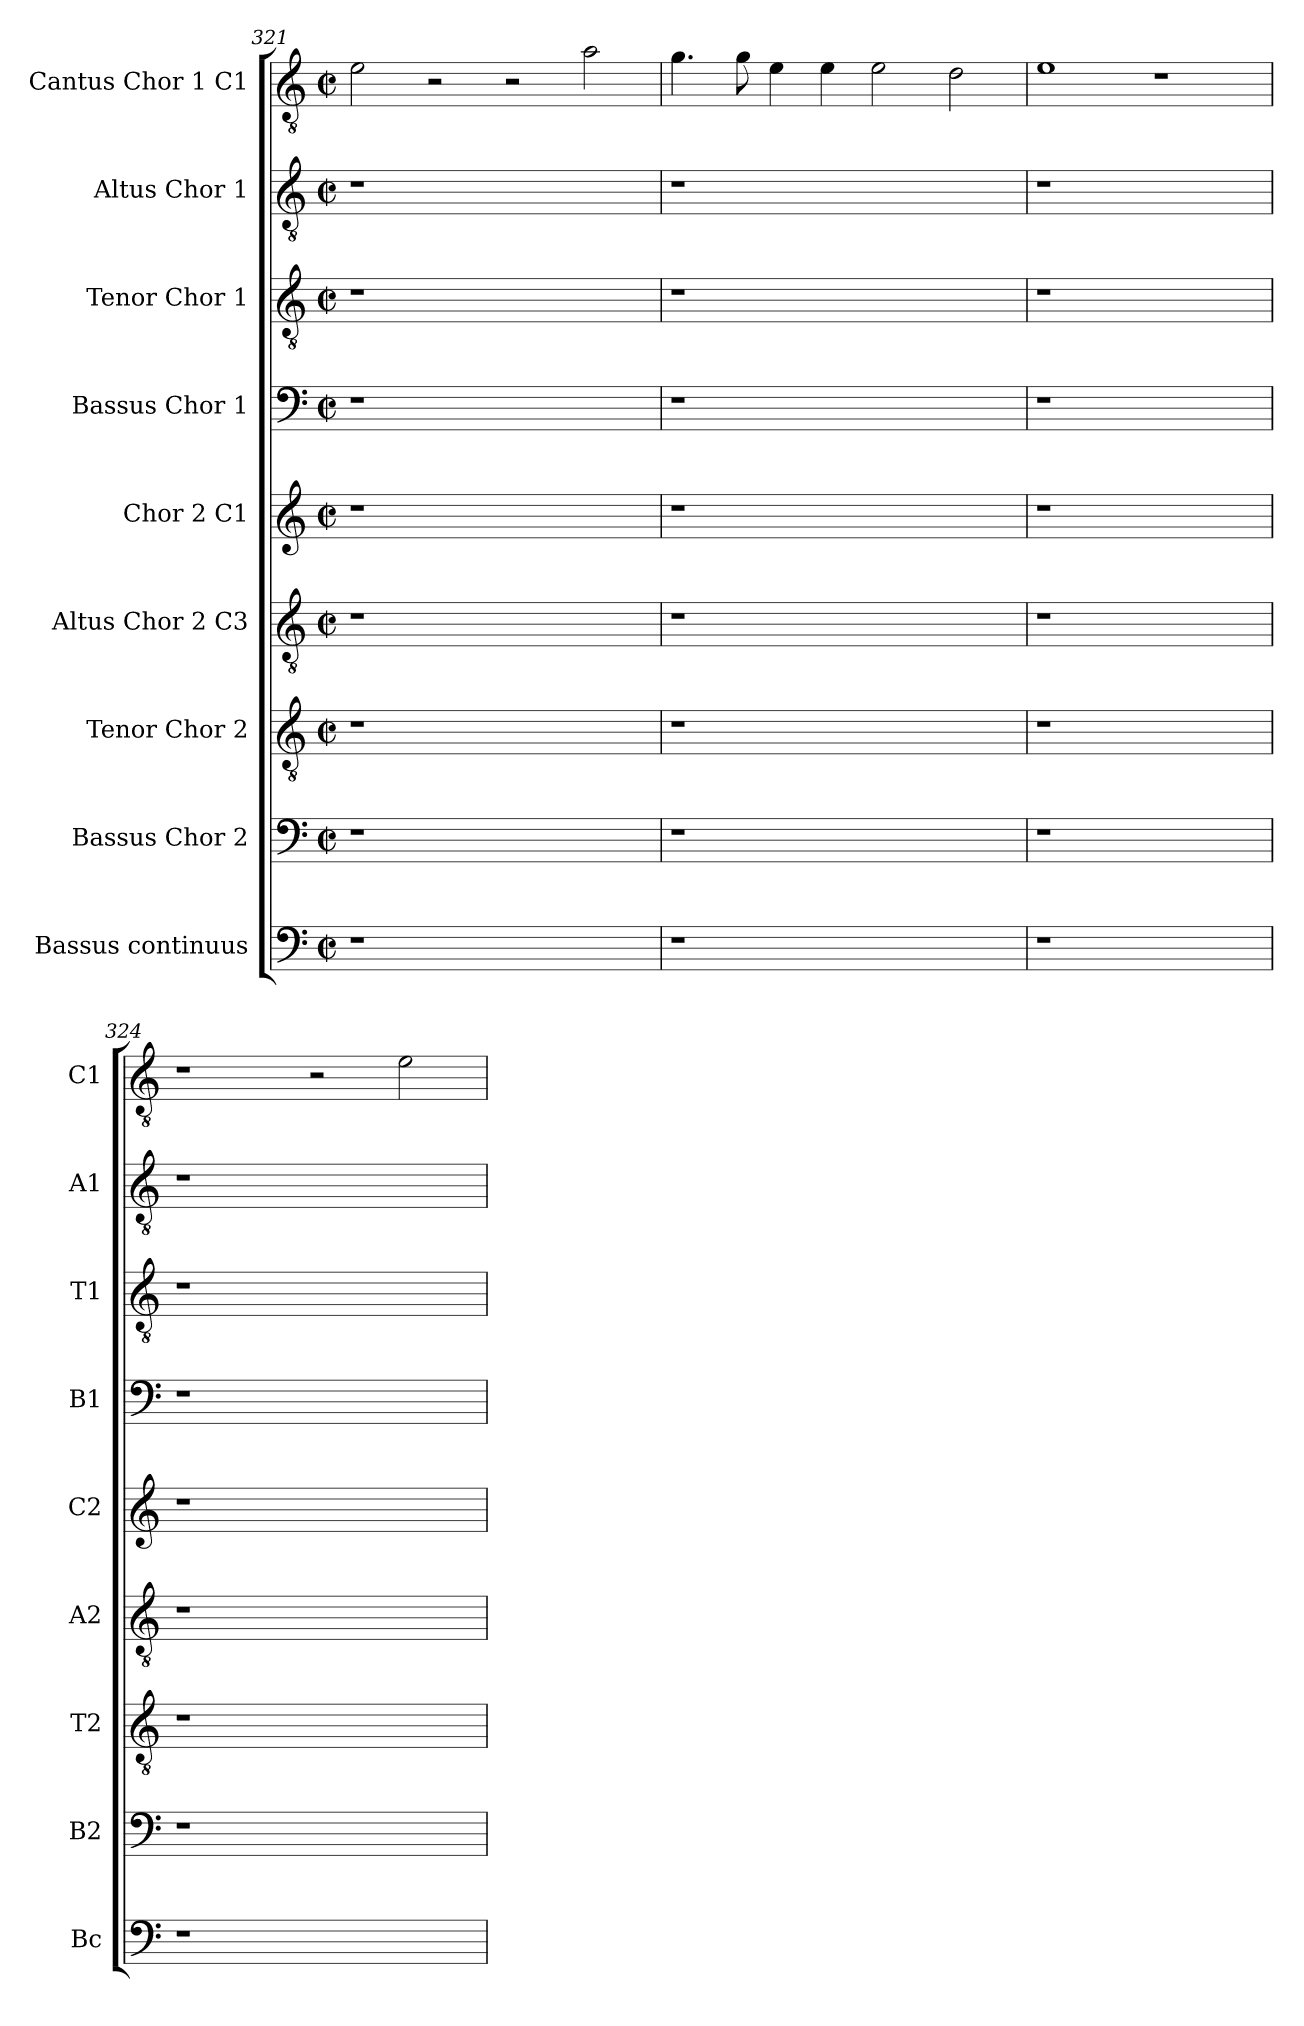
**kern	**kern	**kern	**kern	**kern	**kern	**kern	**kern	**kern
*part9	*part8	*part7	*part6	*part5	*part4	*part3	*part2	*part1
*staff9	*staff8	*staff7	*staff6	*staff5	*staff4	*staff3	*staff2	*staff1
*I"Bassus continuus	*I"Bassus Chor 2	*I"Tenor Chor 2	*I"Altus Chor 2 C3	*I"Chor 2 C1	*I"Bassus Chor 1	*I"Tenor Chor 1	*I"Altus Chor 1	*I"Cantus Chor 1 C1
*I'Bc	*I'B2	*I'T2	*I'A2	*I'C2	*I'B1	*I'T1	*I'A1	*I'C1
*clefF4	*clefF4	*clefGv2	*clefGv2	*clefG2	*clefF4	*clefGv2	*clefGv2	*clefGv2
*ITrd7c12	*	*	*	*	*	*	*	*
*k[]	*k[]	*k[]	*k[]	*k[]	*k[]	*k[]	*k[]	*k[]
*C:	*C:	*C:	*C:	*C:	*C:	*C:	*C:	*C:
*M2/2	*M2/2	*M2/2	*M2/2	*M2/2	*M2/2	*M2/2	*M2/2	*M2/2
*met(c|)	*met(c|)	*met(c|)	*met(c|)	*met(c|)	*met(c|)	*met(c|)	*met(c|)	*met(c|)
=321	=321	=321	=321	=321	=321	=321	=321	=321
1r	1r	1r	1r	1r	1r	1r	1r	2e\
.	.	.	.	.	.	.	.	2r
1ryy	1ryy	1ryy	1ryy	1ryy	1ryy	1ryy	1ryy	2r
.	.	.	.	.	.	.	.	2a\
=322	=322	=322	=322	=322	=322	=322	=322	=322
1r	1r	1r	1r	1r	1r	1r	1r	4.g\
.	.	.	.	.	.	.	.	8g\
.	.	.	.	.	.	.	.	4e\
.	.	.	.	.	.	.	.	4e\
1ryy	1ryy	1ryy	1ryy	1ryy	1ryy	1ryy	1ryy	2e\
.	.	.	.	.	.	.	.	2d\
=323	=323	=323	=323	=323	=323	=323	=323	=323
1r	1r	1r	1r	1r	1r	1r	1r	1e
1ryy	1ryy	1ryy	1ryy	1ryy	1ryy	1ryy	1ryy	1r
=324	=324	=324	=324	=324	=324	=324	=324	=324
1r	1r	1r	1r	1r	1r	1r	1r	1r
1ryy	1ryy	1ryy	1ryy	1ryy	1ryy	1ryy	1ryy	2r
.	.	.	.	.	.	.	.	2e\
=	=	=	=	=	=	=	=	=
*-	*-	*-	*-	*-	*-	*-	*-	*-
